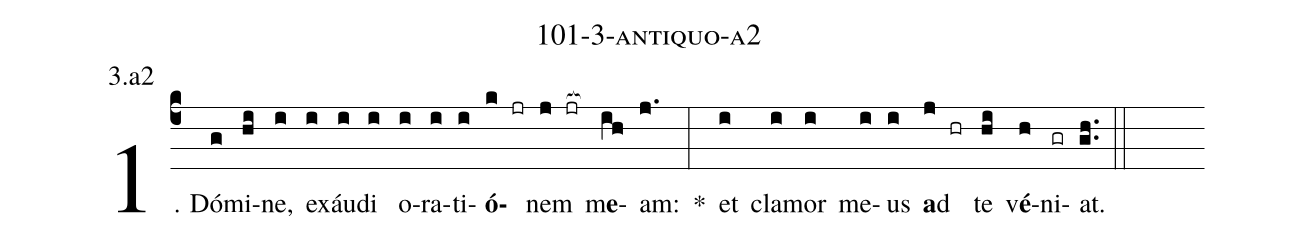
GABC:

name: 101-3-antiquo-a2;
annotation: 3.a2;
%%
(c4)1. Dó(g)mi(hi)ne,(i) ex(i)áu(i)di(i) o(i)ra(i)ti(i)<b>ó</b>(k jr)nem(j jr[ocb:1{]) m<b>e</b>(ih[ocb:0}])am:(j.) *(:) et(i) cla(i)mor(i) me(i)us(i) <b>a</b>d(j hr) te(hi) v<b>é</b>(h)ni(gr)at.(gh..) (::)
